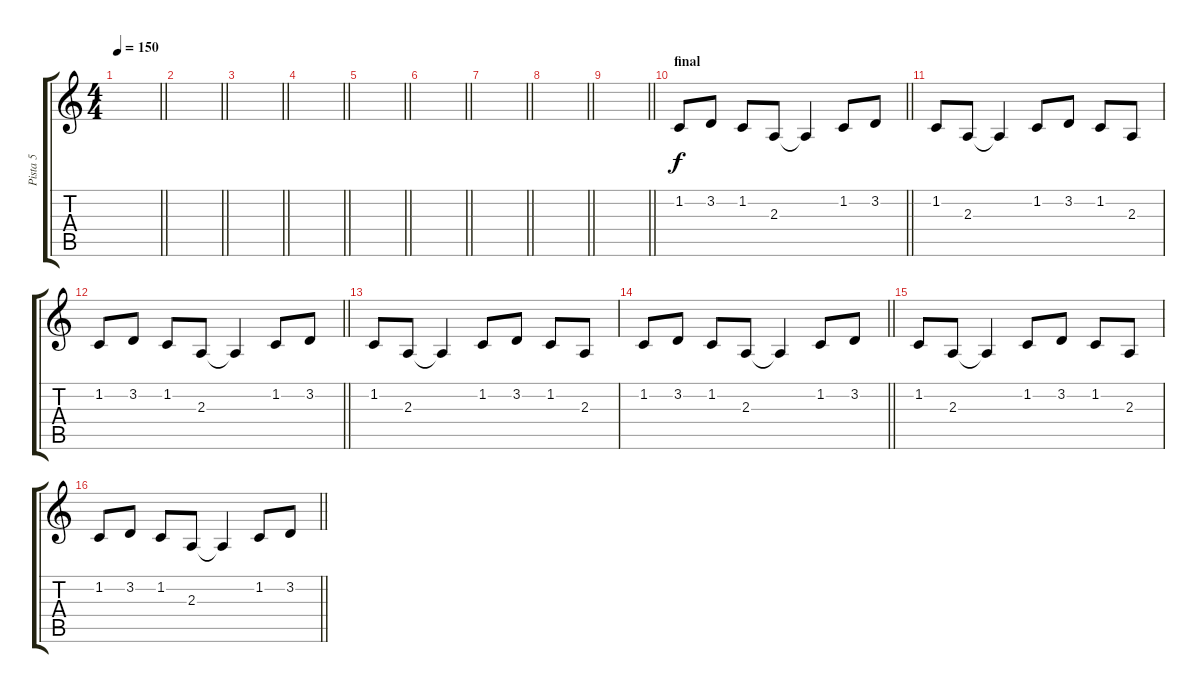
\track ("Pista 5" "Pista 5") {instrument lead1square}
\staff {score tabs}
\tuning (E4 B3 G3 D3 A2 E2) {hide}
\ts (4 4)
\tempo 150
\clef g2
\barLineRight lightlight
\ks c
|
\barLineRight lightlight
|
\barLineRight lightlight
|
\barLineRight lightlight
|
\barLineRight lightlight
|
\barLineRight lightlight
|
\barLineRight lightlight
|
\barLineRight lightlight
|
\barLineRight lightlight
|
\section ("" "final")
\barLineRight lightlight
1.2.8 3.2.8 1.2.8 2.3.8 2.3{t}.4 1.2.8 3.2.8 |
1.2.8 2.3.8 2.3{t}.4 1.2.8 3.2.8 1.2.8 2.3.8 |
\barLineRight lightlight
1.2.8 3.2.8 1.2.8 2.3.8 2.3{t}.4 1.2.8 3.2.8 |
1.2.8 2.3.8 2.3{t}.4 1.2.8 3.2.8 1.2.8 2.3.8 |
\barLineRight lightlight
1.2.8 3.2.8 1.2.8 2.3.8 2.3{t}.4 1.2.8 3.2.8 |
1.2.8 2.3.8 2.3{t}.4 1.2.8 3.2.8 1.2.8 2.3.8 |
\barLineRight lightlight
1.2.8 3.2.8 1.2.8 2.3.8 2.3{t}.4 1.2.8 3.2.8
